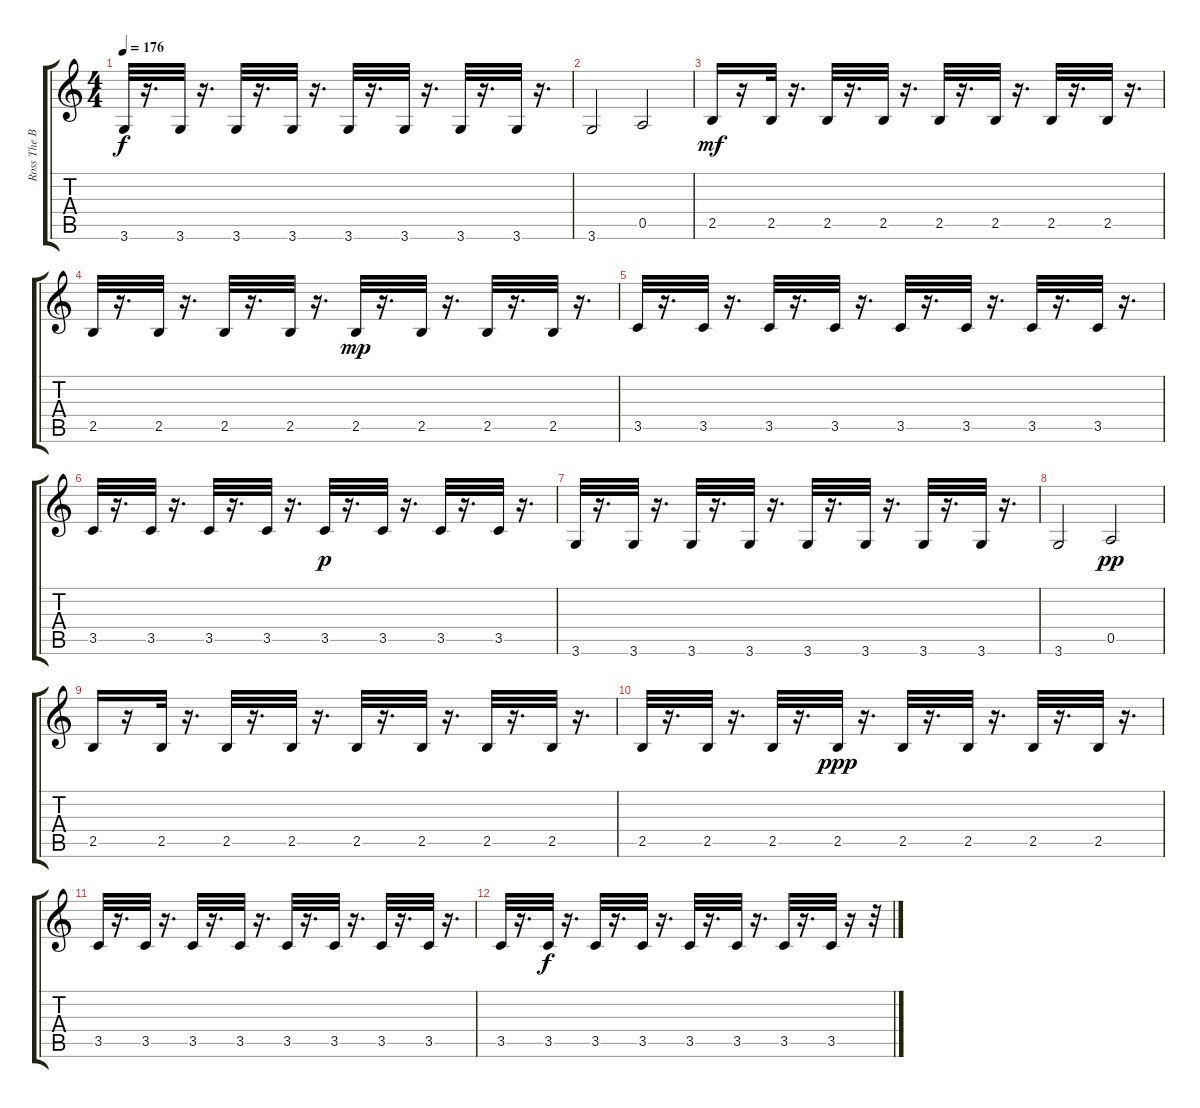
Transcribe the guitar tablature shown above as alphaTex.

\track ("Ross The Boss-Rhithm" "Ross The B") {instrument distortionguitar}
\staff {score tabs}
\tuning (E4 B3 G3 D3 A2 E2) {hide}
\ts (4 4)
\tempo 176
\clef g2
\ks c
3.6.32{dy f} r.16{d} 3.6.32 r.16{d} 3.6.32 r.16{d} 3.6.32 r.16{d} 3.6.32 r.16{d} 3.6.32 r.16{d} 3.6.32 r.16{d} 3.6.32 r.16{d} |
3.6.2 0.5.2 |
2.5.16{dy mf} r.16 2.5.32 r.16{d} 2.5.32 r.16{d} 2.5.32 r.16{d} 2.5.32 r.16{d} 2.5.32 r.16{d} 2.5.32 r.16{d} 2.5.32 r.16{d} |
2.5.32 r.16{d} 2.5.32 r.16{d} 2.5.32 r.16{d} 2.5.32 r.16{d} 2.5.32{dy mp} r.16{d} 2.5.32 r.16{d} 2.5.32 r.16{d} 2.5.32 r.16{d} |
3.5.32 r.16{d} 3.5.32 r.16{d} 3.5.32 r.16{d} 3.5.32 r.16{d} 3.5.32 r.16{d} 3.5.32 r.16{d} 3.5.32 r.16{d} 3.5.32 r.16{d} |
3.5.32 r.16{d} 3.5.32 r.16{d} 3.5.32 r.16{d} 3.5.32 r.16{d} 3.5.32{dy p} r.16{d} 3.5.32 r.16{d} 3.5.32 r.16{d} 3.5.32 r.16{d} |
3.6.32 r.16{d} 3.6.32 r.16{d} 3.6.32 r.16{d} 3.6.32 r.16{d} 3.6.32 r.16{d} 3.6.32 r.16{d} 3.6.32 r.16{d} 3.6.32 r.16{d} |
3.6.2 0.5.2{dy pp} |
2.5.16 r.16 2.5.32 r.16{d} 2.5.32 r.16{d} 2.5.32 r.16{d} 2.5.32 r.16{d} 2.5.32 r.16{d} 2.5.32 r.16{d} 2.5.32 r.16{d} |
2.5.32 r.16{d} 2.5.32 r.16{d} 2.5.32 r.16{d} 2.5.32{dy ppp} r.16{d} 2.5.32 r.16{d} 2.5.32 r.16{d} 2.5.32 r.16{d} 2.5.32 r.16{d} |
3.5.32 r.16{d} 3.5.32 r.16{d} 3.5.32 r.16{d} 3.5.32 r.16{d} 3.5.32 r.16{d} 3.5.32 r.16{d} 3.5.32 r.16{d} 3.5.32 r.16{d} |
3.5.32 r.16{d} 3.5.32{dy f} r.16{d} 3.5.32 r.16{d} 3.5.32 r.16{d} 3.5.32 r.16{d} 3.5.32 r.16{d} 3.5.32 r.16{d} 3.5.32 r.16 r.32
